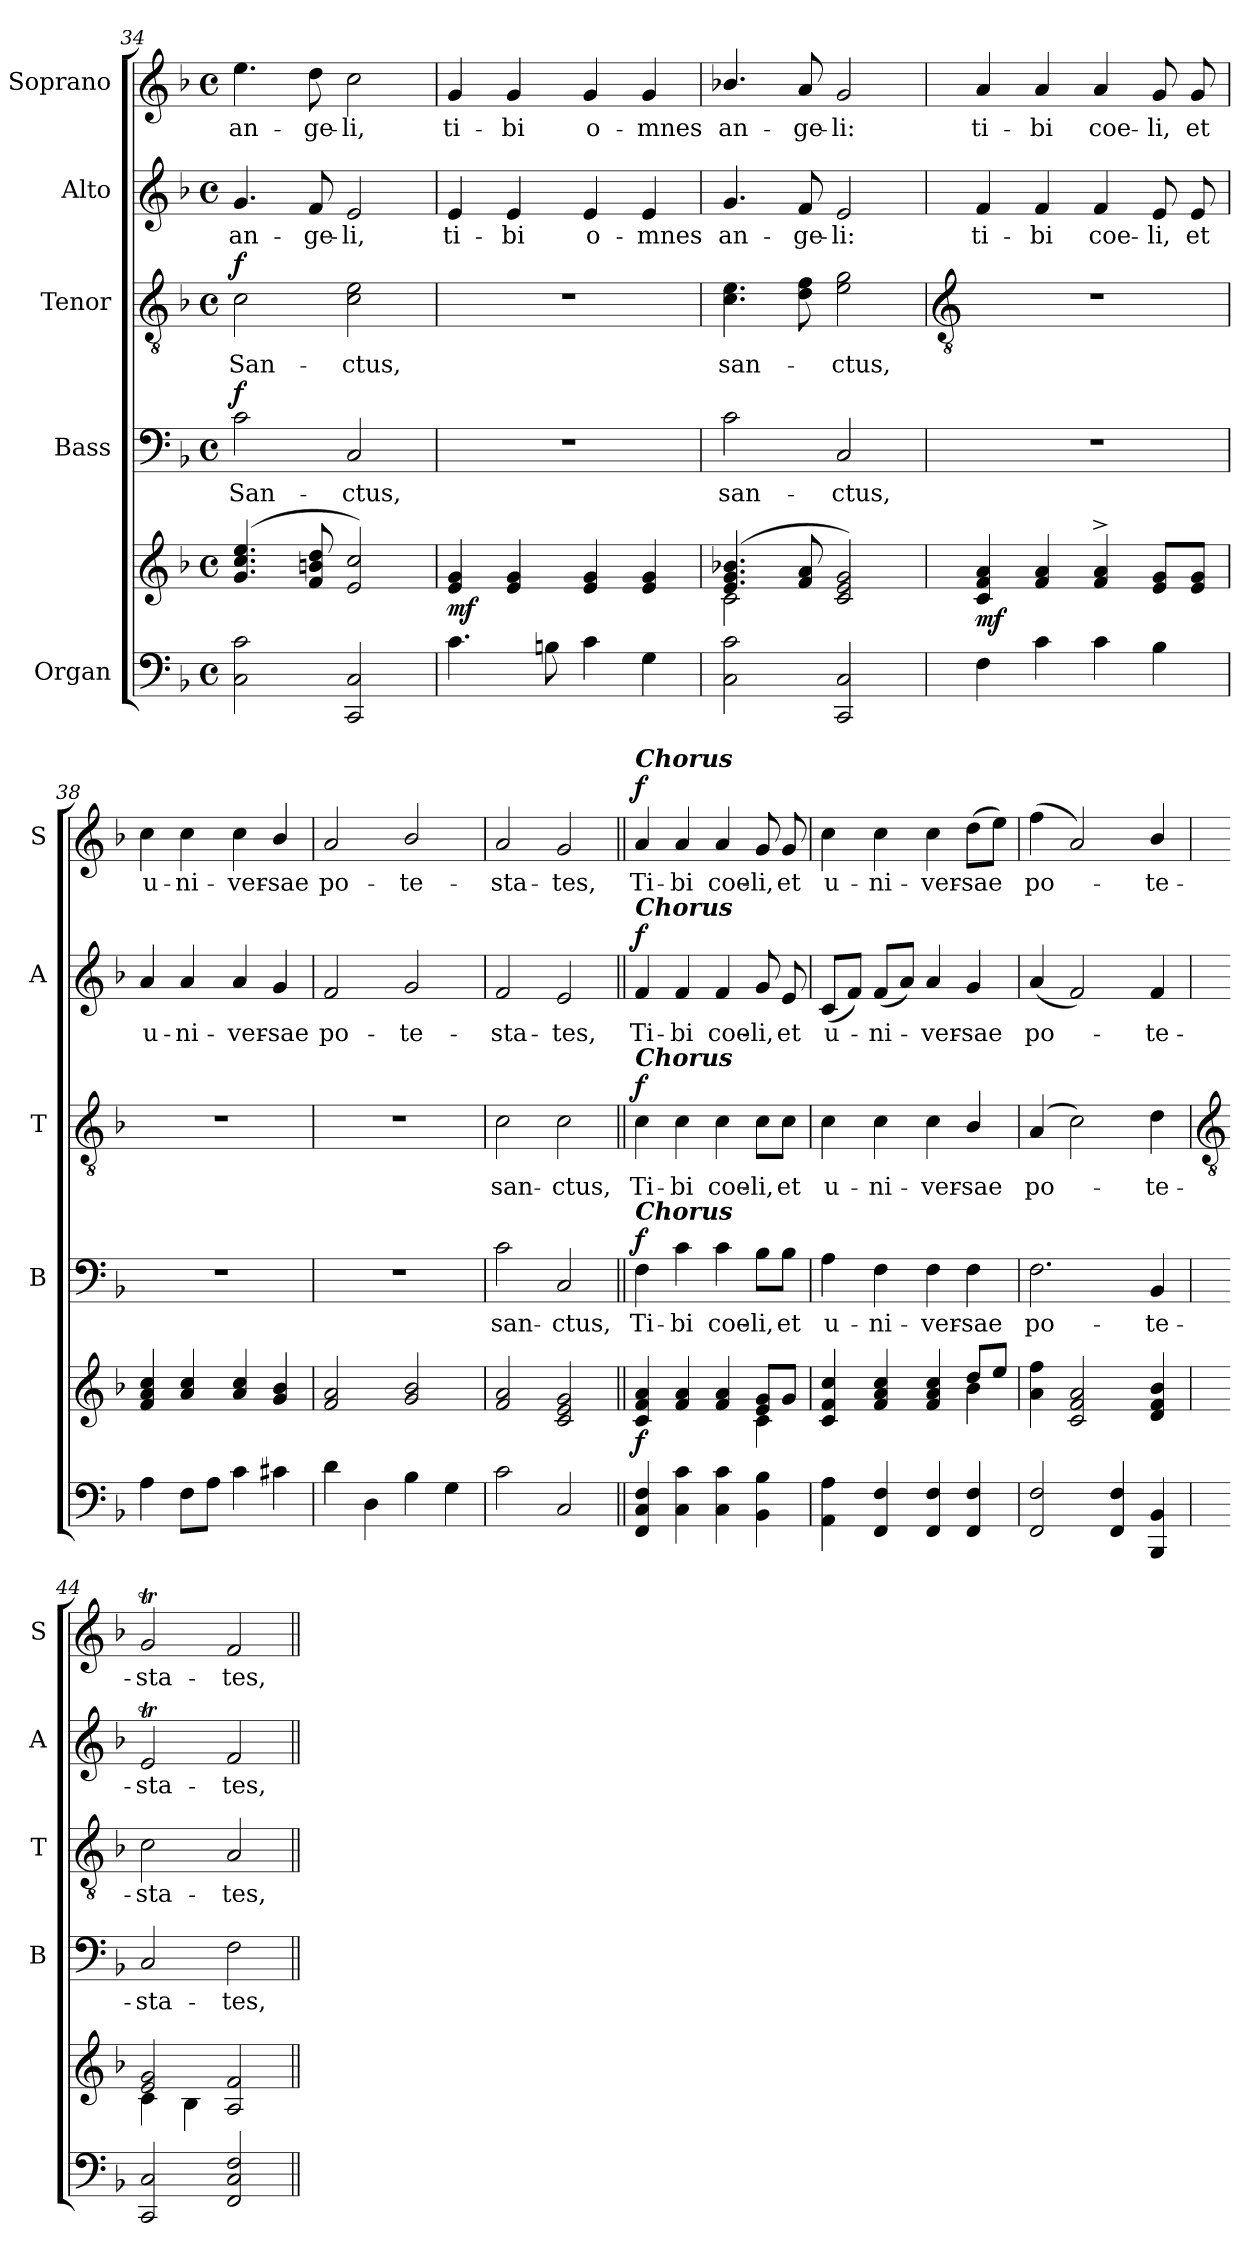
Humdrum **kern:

**kern	**kern	**dynam	**kern	**text	**dynam	**kern	**text	**dynam	**kern	**text	**dynam	**kern	**text	**dynam
*part5	*part5	*part5	*part4	*part4	*part4	*part3	*part3	*part3	*part2	*part2	*part2	*part1	*part1	*part1
*staff6	*staff5	*staff5/6	*staff4	*staff4	*staff4	*staff3	*staff3	*staff3	*staff2	*staff2	*staff2	*staff1	*staff1	*staff1
*I"Organ	*	*	*I"Bass	*	*	*I"Tenor	*	*	*I"Alto	*	*	*I"Soprano	*	*
*	*	*	*I'B	*	*	*I'T	*	*	*I'A	*	*	*I'S	*	*
*clefF4	*clefG2	*	*clefF4	*	*	*clefGv2	*	*	*clefG2	*	*	*clefG2	*	*
*k[b-]	*k[b-]	*	*k[b-]	*	*	*k[b-]	*	*	*k[b-]	*	*	*k[b-]	*	*
*F:	*F:	*	*F:	*	*	*F:	*	*	*F:	*	*	*F:	*	*
*M4/4	*M4/4	*	*M4/4	*	*	*M4/4	*	*	*M4/4	*	*	*M4/4	*	*
*met(c)	*met(c)	*	*met(c)	*	*	*met(c)	*	*	*met(c)	*	*	*met(c)	*	*
=34	=34	=34	=34	=34	=34	=34	=34	=34	=34	=34	=34	=34	=34	=34
*	*^	*	*	*	*	*	*	*	*	*	*	*	*	*
!	!	!	!	!	!LO:LY:b	!LO:DY:b	!	!LO:LY:b	!LO:DY:b	!	!LO:LY:b	!	!	!LO:LY:b	!
2C 2c	(>4.g/ 4.cc/ 4.ee/	1ryy	.	2c	San-	f	2c	San-	f	4.g	an-	.	4.ee	an-	.
!	!	!	!	!	!	!	!	!	!	!	!LO:LY:b	!	!	!LO:LY:b	!
.	8f/ 8bn/ 8dd/	.	.	.	.	.	.	.	.	8f	-ge-	.	8dd	-ge-	.
!	!	!	!	!	!LO:LY:b	!	!	!LO:LY:b	!	!	!LO:LY:b	!	!	!LO:LY:b	!
2CC 2C	2e/ 2cc/)	.	.	2C	-ctus,	.	2c 2e	-ctus,	.	2e	-li,	.	2cc	-li,	.
=35	=35	=35	=35	=35	=35	=35	=35	=35	=35	=35	=35	=35	=35	=35	=35
!	!	!	!LO:DY:b	!	!	!	!	!	!	!	!LO:LY:b	!	!	!LO:LY:b	!
4.c	4e/ 4g/	1ryy	mf	1r	.	.	1r	.	.	4e	ti-	.	4g	ti-	.
!	!	!	!	!	!	!	!	!	!	!	!LO:LY:b	!	!	!LO:LY:b	!
.	4e/ 4g/	.	.	.	.	.	.	.	.	4e	-bi	.	4g	-bi	.
8Bn	.	.	.	.	.	.	.	.	.	.	.	.	.	.	.
!	!	!	!	!	!	!	!	!	!	!	!LO:LY:b	!	!	!LO:LY:b	!
4c	4e/ 4g/	.	.	.	.	.	.	.	.	4e	o-	.	4g	o-	.
!	!	!	!	!	!	!	!	!	!	!	!LO:LY:b	!	!	!LO:LY:b	!
4G	4e/ 4g/	.	.	.	.	.	.	.	.	4e	-mnes	.	4g	-mnes	.
=36	=36	=36	=36	=36	=36	=36	=36	=36	=36	=36	=36	=36	=36	=36	=36
!	!	!	!	!	!LO:LY:b	!	!	!LO:LY:b	!	!	!LO:LY:b	!	!	!LO:LY:b	!
2C 2c	(>4.e/ 4.g/ 4.b-X/	2c\	.	2c	san-	.	4.c 4.e	san-	.	4.g/	an-	.	4.b-X/	an-	.
!	!	!	!	!	!	!	!	!	!	!	!LO:LY:b	!	!	!LO:LY:b	!
.	8f/ 8a/	.	.	.	.	.	8d 8f	.	.	8f	-ge-	.	8a	-ge-	.
!	!	!	!	!	!LO:LY:b	!	!	!LO:LY:b	!	!	!LO:LY:b	!	!	!LO:LY:b	!
2CC 2C	2c/ 2e/ 2g/)	2ryy	.	2C	-ctus,	.	2e 2g	ctus,	.	2e	-li:	.	2g	-li:	.
!!LO:LB:g=z
=37	=37	=37	=37	=37	=37	=37	=37	=37	=37	=37	=37	=37	=37	=37	=37
*	*	*	*	*	*	*	*clefGv2	*	*	*	*	*	*	*	*
!	!	!	!LO:DY:b	!	!	!	!	!	!	!	!LO:LY:b	!	!	!LO:LY:b	!
4F	4c/ 4f/ 4a/	1ryy	mf	1r	.	.	1r	.	.	4f	ti-	.	4a	ti-	.
!	!	!	!	!	!	!	!	!	!	!	!LO:LY:b	!	!	!LO:LY:b	!
4c	4f/ 4a/	.	.	.	.	.	.	.	.	4f	-bi	.	4a	-bi	.
!	!	!	!	!	!	!	!	!	!	!	!LO:LY:b	!	!	!LO:LY:b	!
4c	4f/^ 4a/^	.	.	.	.	.	.	.	.	4f	coe-	.	4a	coe-	.
!	!	!	!	!	!	!	!	!	!	!	!LO:LY:b	!	!	!LO:LY:b	!
4B-	8e/ 8g/L	.	.	.	.	.	.	.	.	8e	-li,	.	8g	-li,	.
!	!	!	!	!	!	!	!	!	!	!	!LO:LY:b	!	!	!LO:LY:b	!
.	8e/ 8g/J	.	.	.	.	.	.	.	.	8e	et	.	8g	et	.
=38	=38	=38	=38	=38	=38	=38	=38	=38	=38	=38	=38	=38	=38	=38	=38
!	!	!	!	!	!	!	!	!	!	!	!LO:LY:b	!	!	!LO:LY:b	!
4A	4f/ 4a/ 4cc/	1ryy	.	1r	.	.	1r	.	.	4a	u-	.	4cc	u-	.
!	!	!	!	!	!	!	!	!	!	!	!LO:LY:b	!	!	!LO:LY:b	!
8FL	4a/ 4cc/	.	.	.	.	.	.	.	.	4a	-ni-	.	4cc	-ni-	.
8AJ	.	.	.	.	.	.	.	.	.	.	.	.	.	.	.
!	!	!	!	!	!	!	!	!	!	!	!LO:LY:b	!	!	!LO:LY:b	!
4c	4a/ 4cc/	.	.	.	.	.	.	.	.	4a	-ver-	.	4cc	-ver-	.
!	!	!	!	!	!	!	!	!	!	!	!LO:LY:b	!	!	!LO:LY:b	!
4c#X	4g/ 4b-/	.	.	.	.	.	.	.	.	4g	-sae	.	4b-/	-sae	.
=39	=39	=39	=39	=39	=39	=39	=39	=39	=39	=39	=39	=39	=39	=39	=39
!	!	!	!	!	!	!	!	!	!	!	!LO:LY:b	!	!	!LO:LY:b	!
4d	2f/ 2a/	1ryy	.	1r	.	.	1r	.	.	2f	po-	.	2a	po-	.
4D	.	.	.	.	.	.	.	.	.	.	.	.	.	.	.
!	!	!	!	!	!	!	!	!	!	!	!LO:LY:b	!	!	!LO:LY:b	!
4B-	2g/ 2b-/	.	.	.	.	.	.	.	.	2g	-te-	.	2b-/	-te-	.
4G	.	.	.	.	.	.	.	.	.	.	.	.	.	.	.
=40	=40	=40	=40	=40	=40	=40	=40	=40	=40	=40	=40	=40	=40	=40	=40
!	!	!	!	!	!LO:LY:b	!	!	!LO:LY:b	!	!	!LO:LY:b	!	!	!LO:LY:b	!
2c	2f/ 2a/	1ryy	.	2c	san-	.	2c	san-	.	2f	-sta-	.	2a	-sta-	.
!	!	!	!	!	!LO:LY:b	!	!	!LO:LY:b	!	!	!LO:LY:b	!	!	!LO:LY:b	!
2C	2c/ 2e/ 2g/	.	.	2C	-ctus,	.	2c	-ctus,	.	2e	-tes,	.	2g	-tes,	.
=41||	=41||	=41||	=41||	=41||	=41||	=41||	=41||	=41||	=41||	=41||	=41||	=41||	=41||	=41||	=41||
!	!	!	!	!	!	!	!	!	!	!	!	!	!LO:TX:a:Bi:t=Chorus	!	!
!	!	!	!	!	!	!	!	!	!	!LO:TX:a:Bi:t=Chorus	!	!	!	!	!
!	!	!	!	!	!	!	!LO:TX:a:Bi:t=Chorus	!	!	!	!	!	!	!	!
!	!	!	!	!LO:TX:a:Bi:t=Chorus	!	!	!	!	!	!	!	!	!	!	!
!	!	!	!LO:DY:b	!	!LO:LY:b	!LO:DY:b	!	!LO:LY:b	!LO:DY:b	!	!LO:LY:b	!LO:DY:b	!	!LO:LY:b	!LO:DY:b
4FF 4C 4F	4c/ 4f/ 4a/	2.ryy	f	4F	Ti-	f	4c	Ti-	f	4f	Ti-	f	4a	Ti-	f
!	!	!	!	!	!LO:LY:b	!	!	!LO:LY:b	!	!	!LO:LY:b	!	!	!LO:LY:b	!
4C 4c	4f/ 4a/	.	.	4c	-bi	.	4c	-bi	.	4f	-bi	.	4a	-bi	.
!	!	!	!	!	!LO:LY:b	!	!	!LO:LY:b	!	!	!LO:LY:b	!	!	!LO:LY:b	!
4C 4c	4f/ 4a/	.	.	4c	coe-	.	4c	coe-	.	4f	coe-	.	4a	coe-	.
!	!	!	!	!	!LO:LY:b	!	!	!LO:LY:b	!	!	!LO:LY:b	!	!	!LO:LY:b	!
4BB- 4B-	8e/ 8g/L	4c\	.	8B-\L	-li,	.	8c\L	-li,	.	8g	-li,	.	8g	-li,	.
!	!	!	!	!	!LO:LY:b	!	!	!LO:LY:b	!	!	!LO:LY:b	!	!	!LO:LY:b	!
.	8g/J	.	.	8B-\J	et	.	8c\J	et	.	8e	et	.	8g	et	.
=42	=42	=42	=42	=42	=42	=42	=42	=42	=42	=42	=42	=42	=42	=42	=42
!	!	!	!	!	!LO:LY:b	!	!	!LO:LY:b	!	!	!LO:LY:b	!	!	!LO:LY:b	!
4AA 4A	4c/ 4f/ 4cc/	2.ryy	.	4A	u-	.	4c	u-	.	(8cL	u-	.	4cc	u-	.
.	.	.	.	.	.	.	.	.	.	8fJ)	.	.	.	.	.
!	!	!	!	!	!LO:LY:b	!	!	!LO:LY:b	!	!	!LO:LY:b	!	!	!LO:LY:b	!
4FF 4F	4f/ 4a/ 4cc/	.	.	4F	-ni-	.	4c	-ni-	.	(<8fL	ni-	.	4cc	-ni-	.
.	.	.	.	.	.	.	.	.	.	8aJ)	.	.	.	.	.
!	!	!	!	!	!LO:LY:b	!	!	!LO:LY:b	!	!	!LO:LY:b	!	!	!LO:LY:b	!
4FF 4F	4f/ 4a/ 4cc/	.	.	4F	-ver-	.	4c	-ver-	.	4a	ver-	.	4cc	-ver-	.
!	!	!	!	!	!LO:LY:b	!	!	!LO:LY:b	!	!	!LO:LY:b	!	!	!LO:LY:b	!
4FF 4F	8dd/L	4b-\	.	4F	-sae	.	4B-/	-sae	.	4g	-sae	.	(>8ddL	-sae	.
.	8ee/J	.	.	.	.	.	.	.	.	.	.	.	8eeJ)	.	.
=43	=43	=43	=43	=43	=43	=43	=43	=43	=43	=43	=43	=43	=43	=43	=43
!	!	!	!	!	!LO:LY:b	!	!	!LO:LY:b	!	!	!LO:LY:b	!	!	!LO:LY:b	!
2FF 2F	4a\ 4ff\	1ryy	.	2.F	po-	.	(<4A	po-	.	(<4a	po-	.	(<4ff	po-	.
.	2c/ 2f/ 2a/	.	.	.	.	.	2c)	.	.	2f)	.	.	2a)	.	.
4FF 4F	.	.	.	.	.	.	.	.	.	.	.	.	.	.	.
!	!	!	!	!	!LO:LY:b	!	!	!LO:LY:b	!	!	!LO:LY:b	!	!	!LO:LY:b	!
4BBB- 4BB-	4d/ 4f/ 4b-/	.	.	4BB-	-te-	.	4d	te-	.	4f	te-	.	4b-/	te-	.
!!LO:LB:g=z
=44	=44	=44	=44	=44	=44	=44	=44	=44	=44	=44	=44	=44	=44	=44	=44
*	*	*	*	*	*	*	*clefGv2	*	*	*	*	*	*	*	*
!	!	!	!	!	!LO:LY:b	!	!	!LO:LY:b	!	!	!LO:LY:b	!	!	!LO:LY:b	!
2CC 2C	2e/ 2g/	4c\	.	2C	-sta-	.	2c	-sta-	.	2et	-sta-	.	2gT	-sta-	.
.	.	4B-\	.	.	.	.	.	.	.	.	.	.	.	.	.
!	!	!	!	!	!LO:LY:b	!	!	!LO:LY:b	!	!	!LO:LY:b	!	!	!LO:LY:b	!
2FF 2C 2F	2A/ 2f/	2ryy	.	2F	-tes,	.	2A	-tes,	.	2f	-tes,	.	2f	-tes,	.
*	*v	*v	*	*	*	*	*	*	*	*	*	*	*	*	*
=||	=||	=||	=||	=||	=||	=||	=||	=||	=||	=||	=||	=||	=||	=||
*-	*-	*-	*-	*-	*-	*-	*-	*-	*-	*-	*-	*-	*-	*-
